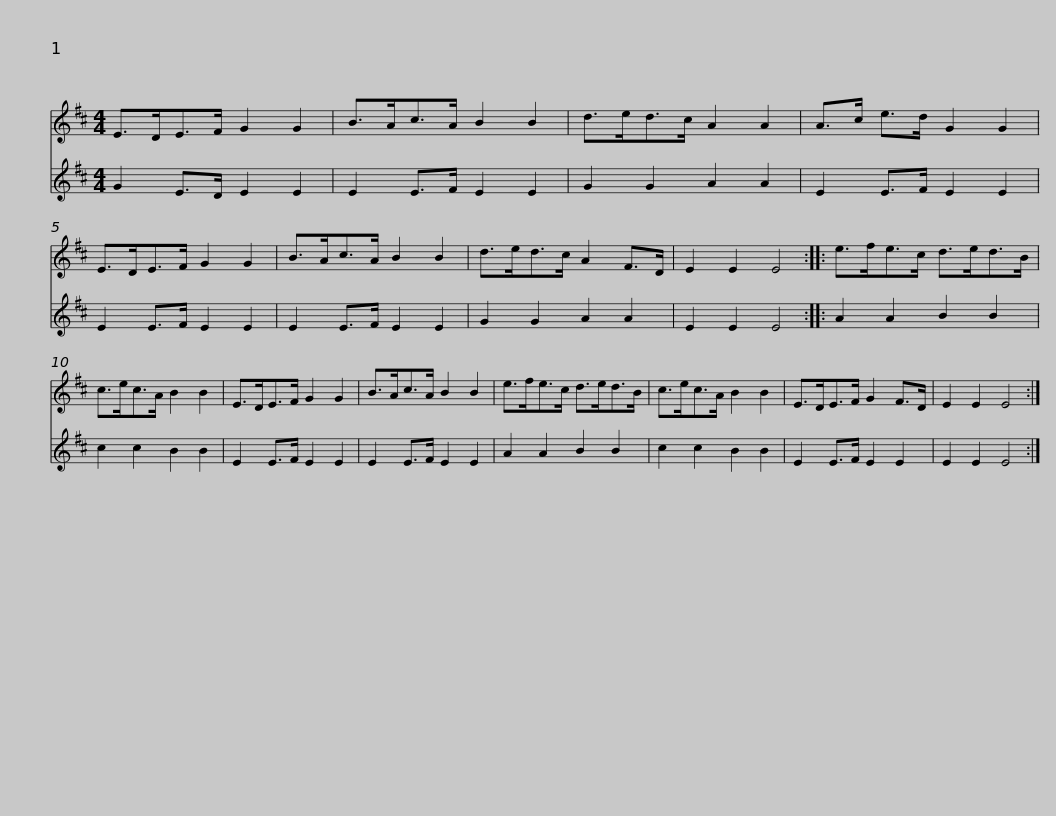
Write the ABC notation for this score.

X:1
%%score 1 2
L:1/8
M:4/4
I:linebreak $
K:D
V:1 treble
V:2 treble
V:1
 E>DE>F G2 G2 | B>Ac>A B2 B2 | d>ed>c A2 A2 | A>c e>d G2 G2 | E>DE>F G2 G2 | %5
 B>Ac>A B2 B2 |$ d>ed>c A2 F>D | E2 E2 E4 :: e>fe>c d>ed>B | c>ec>A B2 B2 | %10
 E>DE>F G2 G2 | B>Ac>A B2 B2 |$ e>fe>c d>ed>B | c>ec>A B2 B2 | E>DE>F G2 F>D | %15
 E2 E2 E4 :| %16
V:2
 G2 E>D E2 E2 | E2 E>F E2 E2 | G2 G2 A2 A2 | E2 E>F E2 E2 | E2 E>F E2 E2 | %5
 E2 E>F E2 E2 |$ G2 G2 A2 A2 | E2 E2 E4 :: A2 A2 B2 B2 | c2 c2 B2 B2 | %10
 E2 E>F E2 E2 | E2 E>F E2 E2 |$ A2 A2 B2 B2 | c2 c2 B2 B2 | E2 E>F E2 E2 | %15
 E2 E2 E4 :| %16
